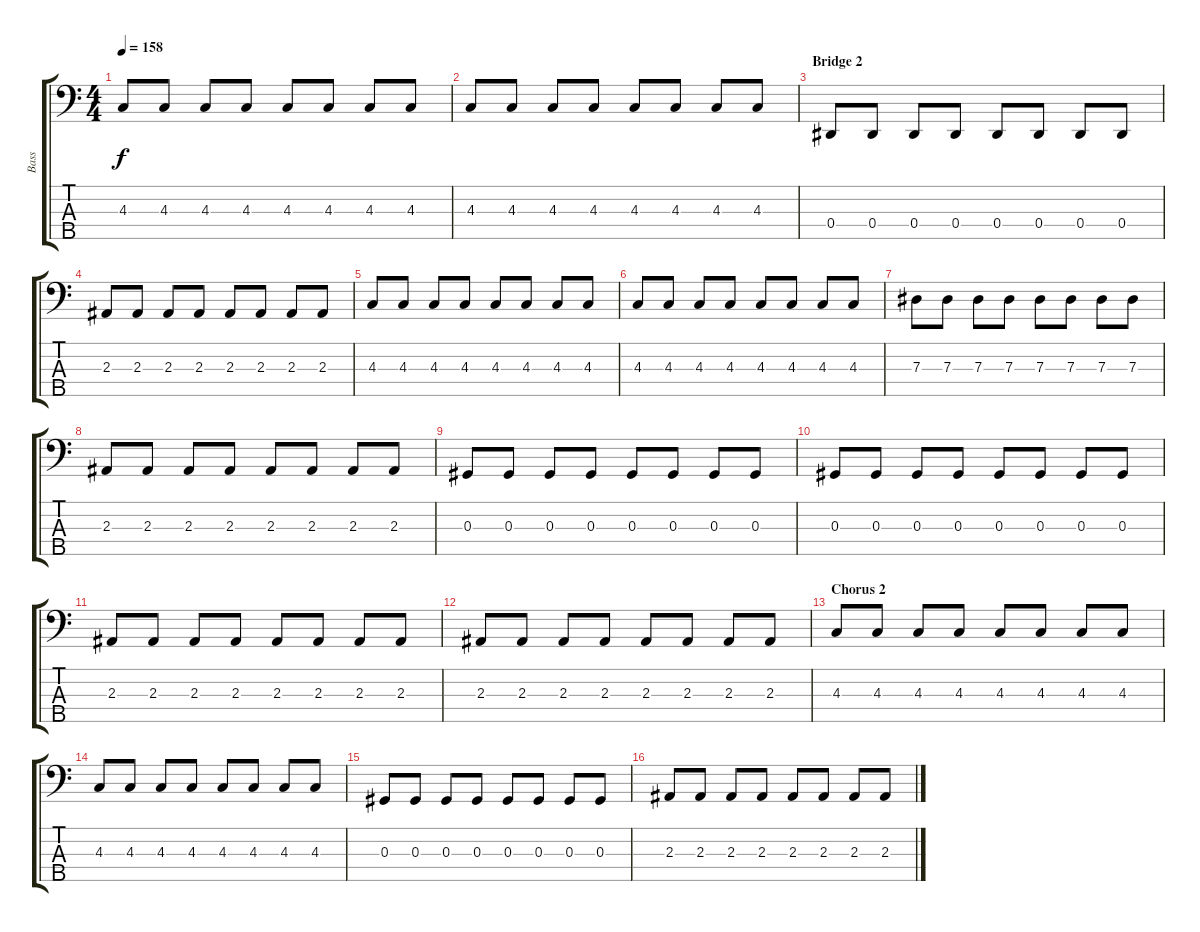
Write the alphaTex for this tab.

\track ("Bass" "Bass") {instrument electricbasspick}
\staff {score tabs}
\tuning (Gb2 Db2 Ab1 Eb1 Bb0) {hide}
\ts (4 4)
\tempo 158
\clef f4
\ks c
4.3.8{dy f} 4.3.8 4.3.8 4.3.8 4.3.8 4.3.8 4.3.8 4.3.8 |
4.3.8 4.3.8 4.3.8 4.3.8 4.3.8 4.3.8 4.3.8 4.3.8 |
\section ("" "Bridge 2")
0.4.8 0.4.8 0.4.8 0.4.8 0.4.8 0.4.8 0.4.8 0.4.8 |
2.3.8 2.3.8 2.3.8 2.3.8 2.3.8 2.3.8 2.3.8 2.3.8 |
4.3.8 4.3.8 4.3.8 4.3.8 4.3.8 4.3.8 4.3.8 4.3.8 |
4.3.8 4.3.8 4.3.8 4.3.8 4.3.8 4.3.8 4.3.8 4.3.8 |
7.3.8 7.3.8 7.3.8 7.3.8 7.3.8 7.3.8 7.3.8 7.3.8 |
2.3.8 2.3.8 2.3.8 2.3.8 2.3.8 2.3.8 2.3.8 2.3.8 |
0.3.8 0.3.8 0.3.8 0.3.8 0.3.8 0.3.8 0.3.8 0.3.8 |
0.3.8 0.3.8 0.3.8 0.3.8 0.3.8 0.3.8 0.3.8 0.3.8 |
2.3.8 2.3.8 2.3.8 2.3.8 2.3.8 2.3.8 2.3.8 2.3.8 |
2.3.8 2.3.8 2.3.8 2.3.8 2.3.8 2.3.8 2.3.8 2.3.8 |
\section ("" "Chorus 2")
4.3.8 4.3.8 4.3.8 4.3.8 4.3.8 4.3.8 4.3.8 4.3.8 |
4.3.8 4.3.8 4.3.8 4.3.8 4.3.8 4.3.8 4.3.8 4.3.8 |
0.3.8 0.3.8 0.3.8 0.3.8 0.3.8 0.3.8 0.3.8 0.3.8 |
2.3.8 2.3.8 2.3.8 2.3.8 2.3.8 2.3.8 2.3.8 2.3.8
